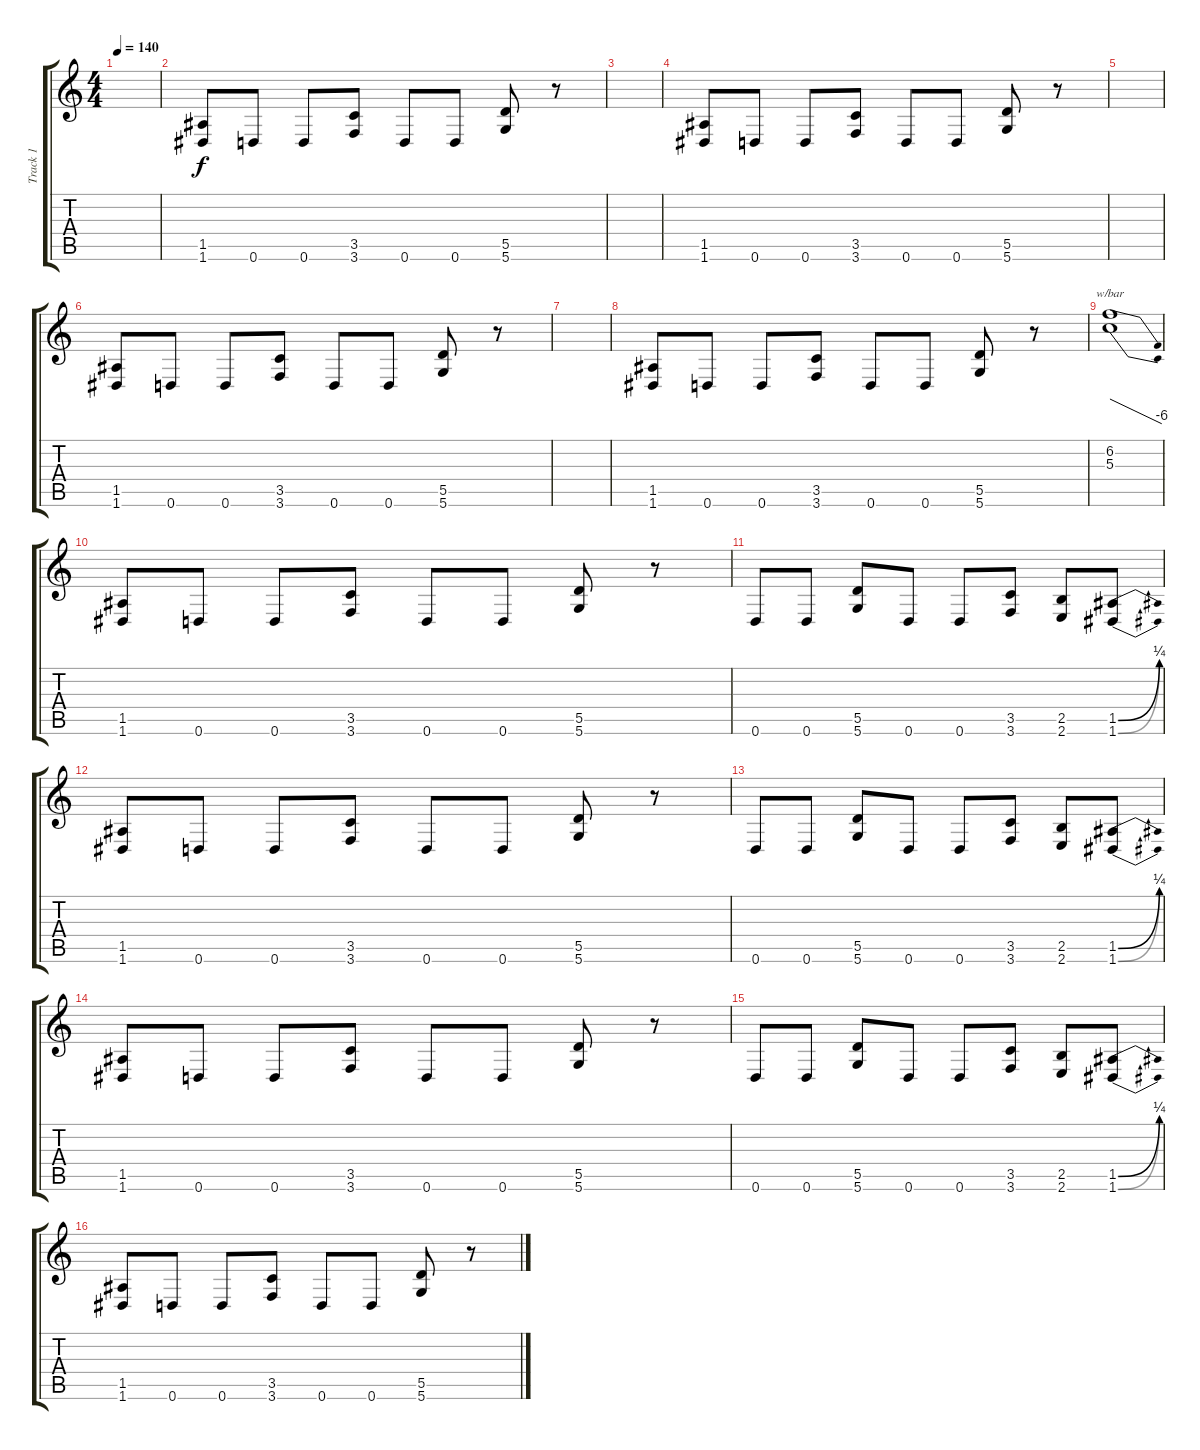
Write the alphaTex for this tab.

\track ("Track 1" "Track 1") {instrument distortionguitar}
\staff {score tabs}
\tuning (E4 B3 G3 D3 A2 D2) {hide}
\ts (4 4)
\tempo 140
\clef g2
\ks c
|
(1.5 1.6).8 0.6.8 0.6.8 (3.5 3.6).8 0.6.8 0.6.8 (5.5 5.6).8 r.8 |
|
(1.5 1.6).8 0.6.8 0.6.8 (3.5 3.6).8 0.6.8 0.6.8 (5.5 5.6).8 r.8 |
|
(1.5 1.6).8 0.6.8 0.6.8 (3.5 3.6).8 0.6.8 0.6.8 (5.5 5.6).8 r.8 |
|
(1.5 1.6).8 0.6.8 0.6.8 (3.5 3.6).8 0.6.8 0.6.8 (5.5 5.6).8 r.8 |
(6.2 5.3).1{tbe (dive default 0 0 60 -24)} |
(1.5 1.6).8 0.6.8 0.6.8 (3.5 3.6).8 0.6.8 0.6.8 (5.5 5.6).8 r.8 |
0.6.8 0.6.8 (5.5 5.6).8 0.6.8 0.6.8 (3.5 3.6).8 (2.5 2.6).8 (1.5{be (bend 0 0 60 1)} 1.6{be (bend 0 0 60 1)}).8 |
(1.5 1.6).8 0.6.8 0.6.8 (3.5 3.6).8 0.6.8 0.6.8 (5.5 5.6).8 r.8 |
0.6.8 0.6.8 (5.5 5.6).8 0.6.8 0.6.8 (3.5 3.6).8 (2.5 2.6).8 (1.5{be (bend 0 0 60 1)} 1.6{be (bend 0 0 60 1)}).8 |
(1.5 1.6).8 0.6.8 0.6.8 (3.5 3.6).8 0.6.8 0.6.8 (5.5 5.6).8 r.8 |
0.6.8 0.6.8 (5.5 5.6).8 0.6.8 0.6.8 (3.5 3.6).8 (2.5 2.6).8 (1.5{be (bend 0 0 60 1)} 1.6{be (bend 0 0 60 1)}).8 |
(1.5 1.6).8 0.6.8 0.6.8 (3.5 3.6).8 0.6.8 0.6.8 (5.5 5.6).8 r.8
